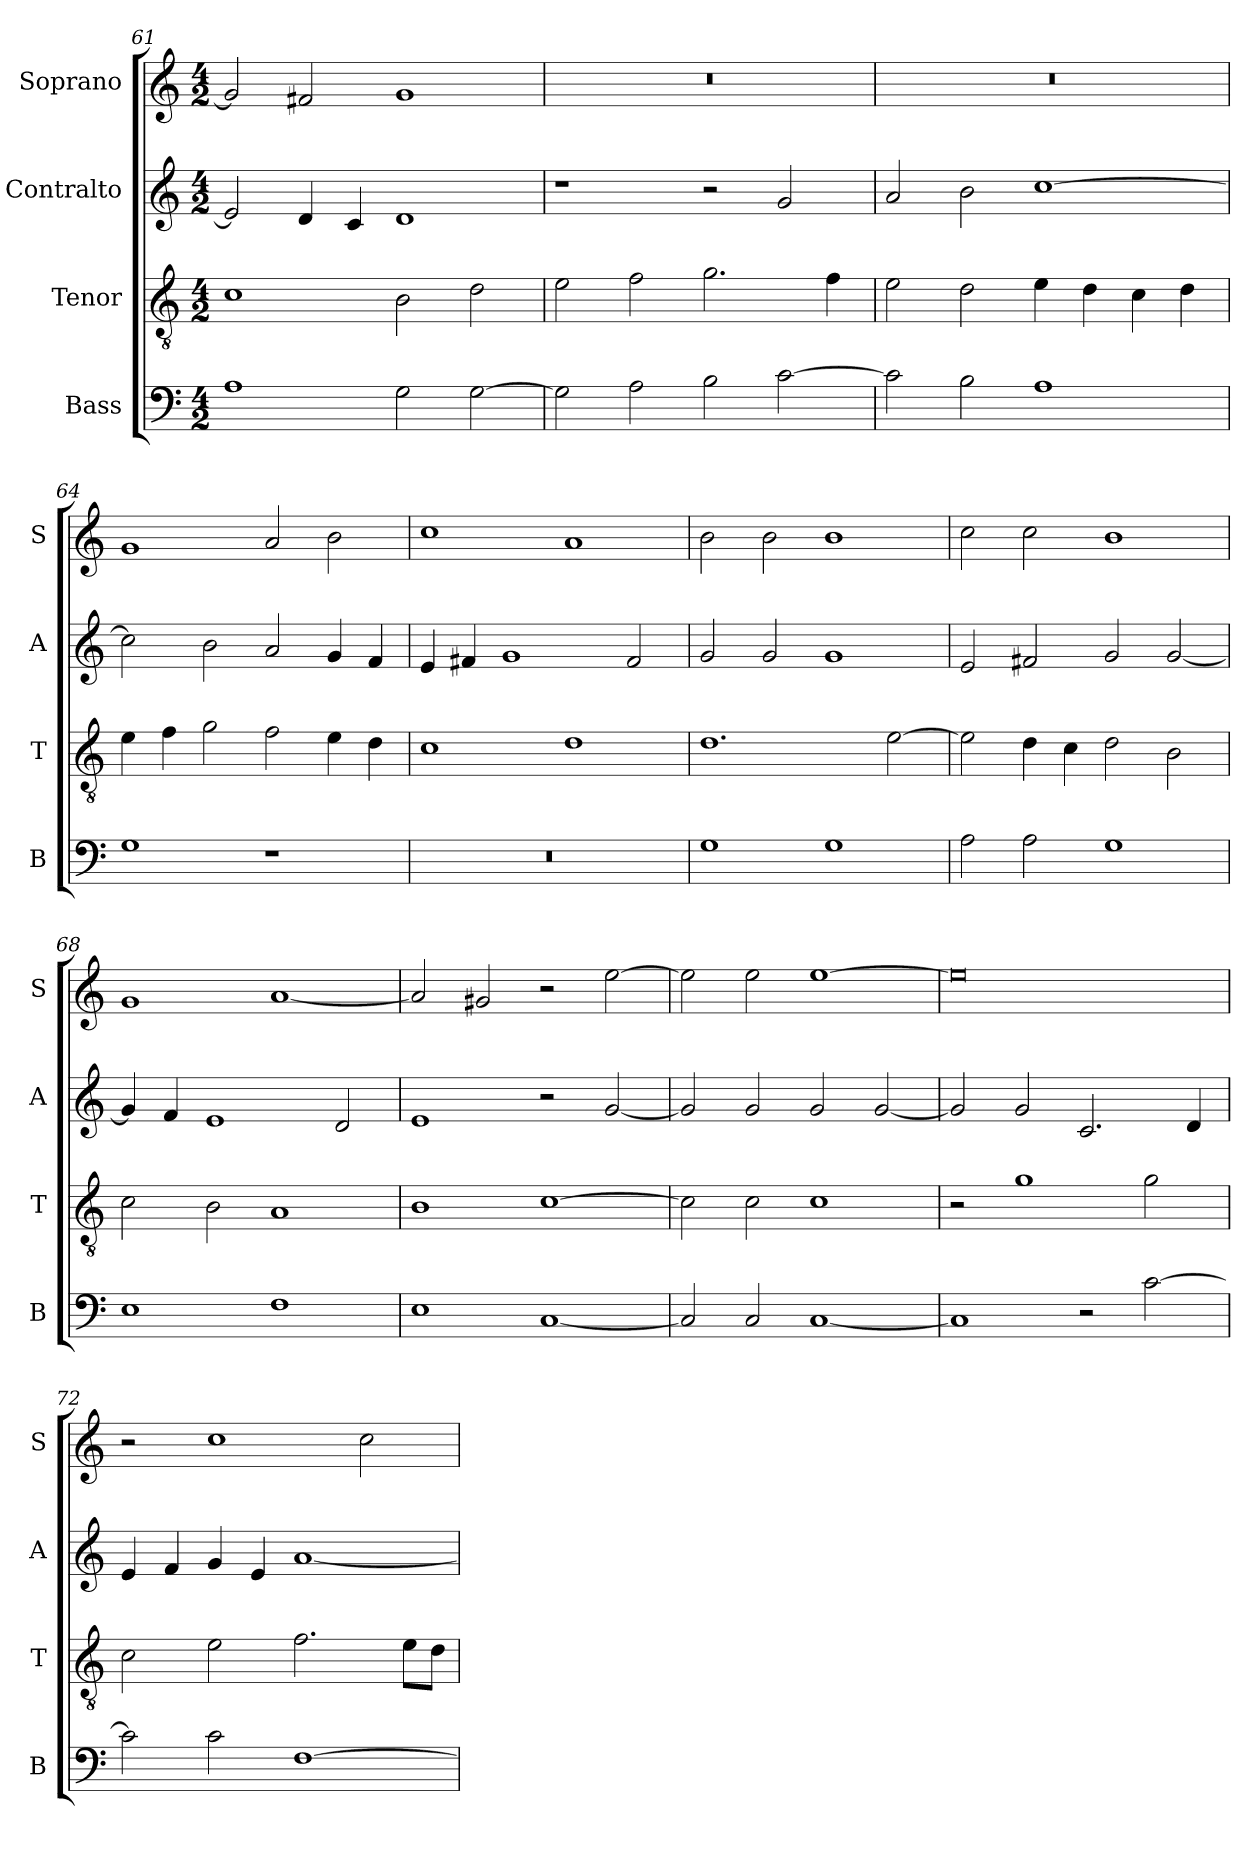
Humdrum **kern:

**kern	**kern	**kern	**kern
*part4	*part3	*part2	*part1
*staff4	*staff3	*staff2	*staff1
*I"Bass	*I"Tenor	*I"Contralto	*I"Soprano
*I'B	*I'T	*I'A	*I'S
*clefF4	*clefGv2	*clefG2	*clefG2
*k[]	*k[]	*k[]	*k[]
*G:mix	*G:mix	*G:mix	*G:mix
*M4/2	*M4/2	*M4/2	*M4/2
=61	=61	=61	=61
1A	1c	2e]	2g]
.	.	4d	2f#X
.	.	4c	.
2G	2B	1d	1g
[2G	2d	.	.
=62	=62	=62	=62
2G]	2e	1r	0r
2A	2f	.	.
2B	2.g	2r	.
[2c	.	2g	.
.	4f	.	.
=63	=63	=63	=63
2c]	2e	2a	0r
2B	2d	2b	.
1A	4e	[1cc	.
.	4d	.	.
.	4c	.	.
.	4d	.	.
=64	=64	=64	=64
1G	4e	2cc]	1g
.	4f	.	.
.	2g	2b	.
1r	2f	2a	2a
.	4e	4g	2b
.	4d	4f	.
=65	=65	=65	=65
0r	1c	4e	1cc
.	.	4f#X	.
.	.	1g	.
.	1d	.	1a
.	.	2f#	.
=66	=66	=66	=66
1G	1.d	2g	2b
.	.	2g	2b
1G	.	1g	1b
.	[2e	.	.
=67	=67	=67	=67
2A	2e]	2e	2cc
2A	4d	2f#X	2cc
.	4c	.	.
1G	2d	2g	1b
.	2B	[2g	.
=68	=68	=68	=68
1E	2c	4g]	1g
.	.	4f	.
.	2B	1e	.
1F	1A	.	[1a
.	.	2d	.
=69	=69	=69	=69
1E	1B	1e	2a]
.	.	.	2g#X
[1C	[1c	2r	2r
.	.	[2g	[2ee
=70	=70	=70	=70
2C]	2c]	2g]	2ee]
2C	2c	2g	2ee
[1C	1c	2g	[1ee
.	.	[2g	.
=71	=71	=71	=71
1C]	2r	2g]	0ee]
.	1g	2g	.
2r	.	2.c	.
[2c	2g	.	.
.	.	4d	.
=72	=72	=72	=72
2c]	2c	4e	2r
.	.	4f	.
2c	2e	4g	1cc
.	.	4e	.
[1F	2.f	[1a	.
.	.	.	2cc
.	8e\L	.	.
.	8d\J	.	.
=	=	=	=
*-	*-	*-	*-
